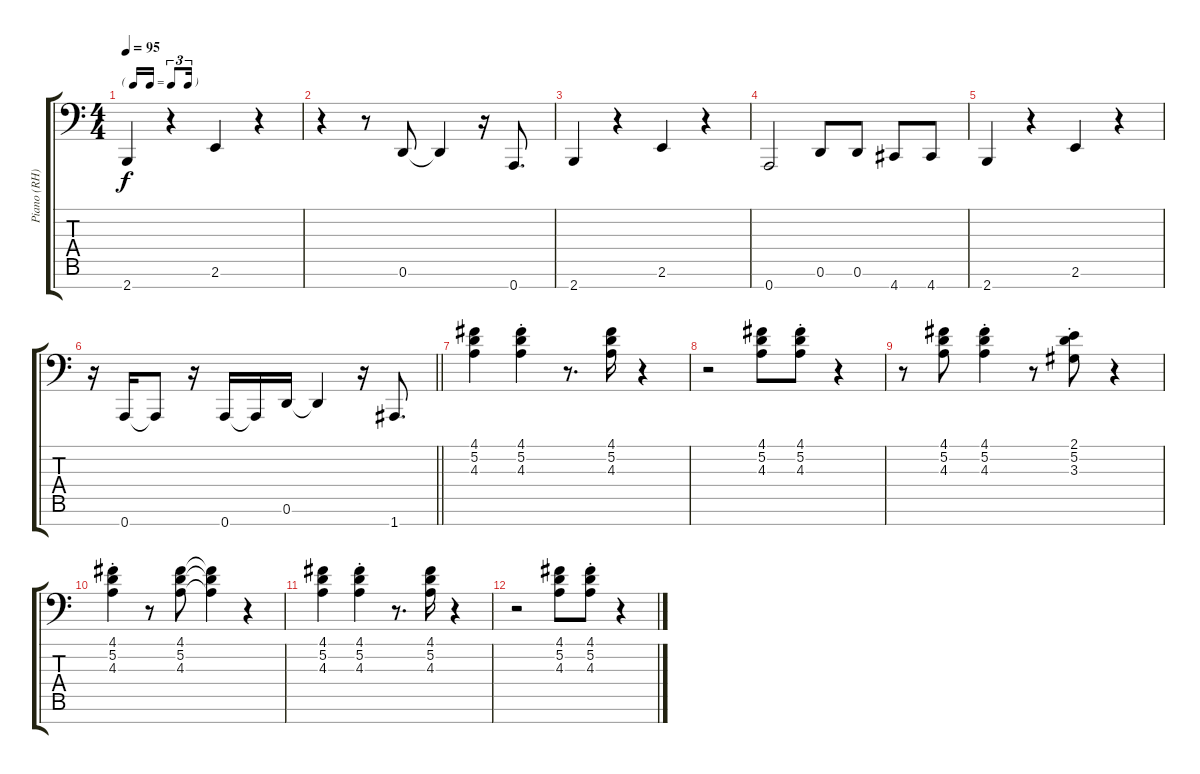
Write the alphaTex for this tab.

\track ("Piano (RH)" "Piano (RH)") {instrument acousticgrandpiano}
\staff {score tabs}
\tuning (D4 A3 F3 C3 A2 D2 A1) {hide}
\ts (4 4)
\tf triplet16th
\tempo 95
\clef f4
\ks c
2.7.4{dy f} r.4 2.6.4 r.4 |
r.4 r.8 0.6.8 0.6{t}.4 r.16 0.7.8{d} |
2.7.4 r.4 2.6.4 r.4 |
0.7.2 0.6.8 0.6.8 4.7.8 4.7.8 |
2.7.4 r.4 2.6.4 r.4 |
\barLineRight lightlight
r.16 0.7.16 0.7{t}.8 r.16 0.7.16 0.7{t}.16 0.6.16 0.6{t}.4 r.16 1.7.8{d} |
(4.1 5.2 4.3).4 (4.1{st} 5.2{st} 4.3{st}).4 r.8{d} (4.1 5.2 4.3).16 r.4 |
r.2 (4.1 5.2 4.3).8 (4.1{st} 5.2{st} 4.3{st}).8 r.4 |
r.8 (4.1 5.2 4.3).8 (4.1{st} 5.2{st} 4.3{st}).4 r.8 (2.1{st} 5.2{st} 3.3{st}).8 r.4 |
(4.1{st} 5.2{st} 4.3{st}).4 r.8 (4.1 5.2 4.3).8 (4.1{t} 5.2{t} 4.3{t}).4 r.4 |
(4.1 5.2 4.3).4 (4.1{st} 5.2{st} 4.3{st}).4 r.8{d} (4.1 5.2 4.3).16 r.4 |
r.2 (4.1 5.2 4.3).8 (4.1{st} 5.2{st} 4.3{st}).8 r.4
